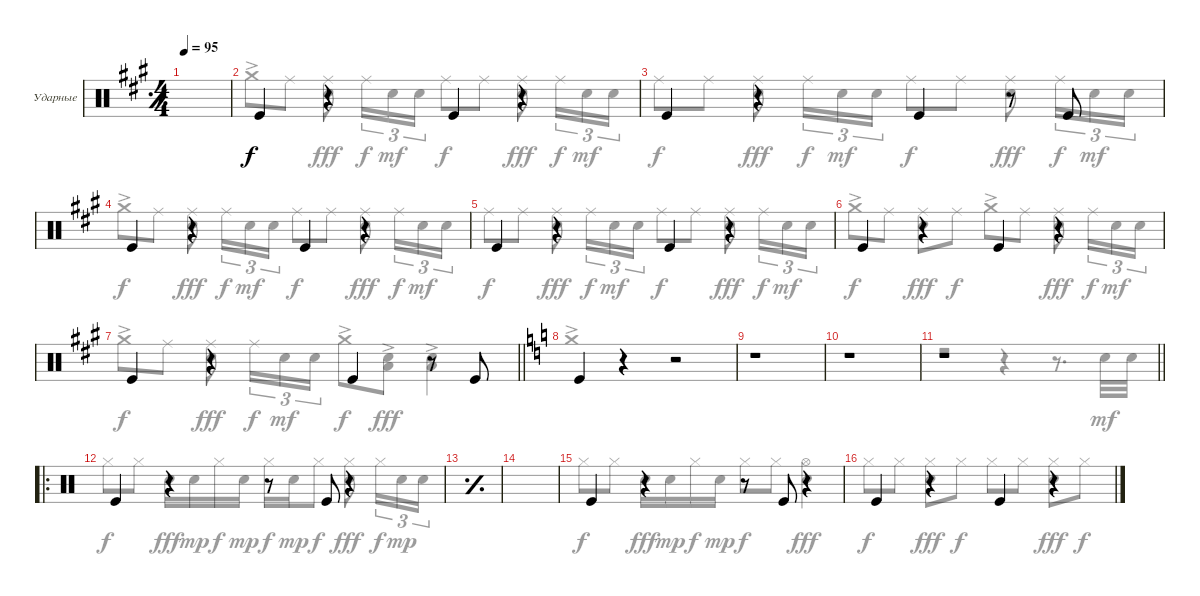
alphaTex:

\defaultSystemsLayout 4
\bracketExtendMode groupsimilarinstruments
\firstSystemTrackNameOrientation horizontal
\otherSystemsTrackNameOrientation horizontal
\track ("Ударные" "Ударные") {instrument percussion}
\staff {score}
\articulation defaults
\voice
\ts (4 4)
\tempo 95
\clef neutral
\simile simple
\ks a
|
\simile none "Kick (hit)".4
r.4 "Kick (hit)".4 r.4 |
"Kick (hit)".4 r.4 "Kick (hit)".4 r.8 "Kick (hit)".8 |
"Kick (hit)".4 r.4 "Kick (hit)".4 r.4 |
"Kick (hit)".4 r.4 "Kick (hit)".4 r.4 |
"Kick (hit)".4 r.4 "Kick (hit)".4 r.4 |
\barLineRight lightlight "Kick (hit)".4
r.4 "Kick (hit)".4 r.8 "Kick (hit)".8 |
\ks c "Kick (hit)".4
r.4 r.2 |
r.1 |
r.1 |
\barLineRight lightlight
r.1 |
\ro "Kick (hit)".4
r.4 r.8 "Kick (hit)".8 r.4 |
\simile simple
|
|
\simile none "Kick (hit)".4
r.4 r.8 "Kick (hit)".8 r.4 |
"Kick (hit)".4 r.4 "Kick (hit)".4 r.4
\voice
\clef neutral
\ottava regular
\simile simple
\ks a
|
\simile none "Crash medium (hit)"{ac}.8{dy f} "Ride (middle)".8
("Ride (middle)" "Snare (hit) 2").8{dy fff} "Ride (middle)".16{tu (3 2) dy f} "Snare (hit) 2".16{tu (3 2) dy mf} "Snare (hit) 2".16{tu (3 2)} "Ride (middle)".8{dy f} "Ride (middle)".8 ("Ride (middle)" "Snare (hit) 2").8{dy fff} "Ride (middle)".16{tu (3 2) dy f} "Snare (hit) 2".16{tu (3 2) dy mf} "Snare (hit) 2".16{tu (3 2)} |
"Ride (middle)".8{dy f} "Ride (middle)".8 ("Ride (middle)" "Snare (hit) 2").8{dy fff} "Ride (middle)".16{tu (3 2) dy f} "Snare (hit) 2".16{tu (3 2) dy mf} "Snare (hit) 2".16{tu (3 2)} "Ride (middle)".8{dy f} "Ride (middle)".8 ("Ride (middle)" "Snare (hit) 2").8{dy fff} "Ride (middle)".16{tu (3 2) dy f} "Snare (hit) 2".16{tu (3 2) dy mf} "Snare (hit) 2".16{tu (3 2)} |
"Crash medium (hit)"{ac}.8{dy f} "Ride (middle)".8 ("Ride (middle)" "Snare (hit) 2").8{dy fff} "Ride (middle)".16{tu (3 2) dy f} "Snare (hit) 2".16{tu (3 2) dy mf} "Snare (hit) 2".16{tu (3 2)} "Ride (middle)".8{dy f} "Ride (middle)".8 ("Ride (middle)" "Snare (hit) 2").8{dy fff} "Ride (middle)".16{tu (3 2) dy f} "Snare (hit) 2".16{tu (3 2) dy mf} "Snare (hit) 2".16{tu (3 2)} |
"Ride (middle)".8{dy f} "Ride (middle)".8 ("Ride (middle)" "Snare (hit) 2").8{dy fff} "Ride (middle)".16{tu (3 2) dy f} "Snare (hit) 2".16{tu (3 2) dy mf} "Snare (hit) 2".16{tu (3 2)} "Ride (middle)".8{dy f} "Ride (middle)".8 ("Ride (middle)" "Snare (hit) 2").8{dy fff} "Ride (middle)".16{tu (3 2) dy f} "Snare (hit) 2".16{tu (3 2) dy mf} "Snare (hit) 2".16{tu (3 2)} |
"Crash medium (hit)"{ac}.8{dy f} "Ride (middle)".8 ("Ride (middle)" "Snare (hit) 2").8{dy fff} "Ride (middle)".8{dy f} "Crash medium (hit)"{ac}.8 "Ride (middle)".8 ("Ride (middle)" "Snare (hit) 2").8{dy fff} "Ride (middle)".16{tu (3 2) dy f} "Snare (hit) 2".16{tu (3 2) dy mf} "Snare (hit) 2".16{tu (3 2)} |
\barLineRight lightlight "Crash medium (hit)"{ac}.8{dy f} "Ride (middle)".8
("Ride (middle)" "Snare (hit) 2").8{dy fff} "Ride (middle)".16{tu (3 2) dy f} "Snare (hit) 2".16{tu (3 2) dy mf} "Snare (hit) 2".16{tu (3 2)} "Crash medium (hit)"{ac}.8{dy f} ("Snare (hit) 2"{ac} "Low Tom (hit)").8{dy fff} ("Low Tom (hit)"{ac} "Snare (hit) 2"{ac}).4 |
\ks c "Crash medium (hit)"{ac}.1
|
r.1 |
r.1 |
\barLineRight lightlight
r.2 r.4 r.8{d} "Snare (hit) 2".32{dy mf} "Snare (hit) 2".32 |
"Hi-Hat (closed)".8{dy f} "Hi-Hat (closed)".8 "Snare (hit) 2".16{dy fff} "Snare (hit) 2".16{dy mp} "Hi-Hat (closed)".16{dy f} "Snare (hit) 2".16{dy mp} "Hi-Hat (closed)".16{dy f} "Snare (hit) 2".16{dy mp} "Hi-Hat (closed)".8{dy f} ("Hi-Hat (closed)" "Snare (hit) 2").8{dy fff} "Hi-Hat (closed)".16{tu (3 2) dy f} "Snare (hit) 2".16{tu (3 2) dy mp} "Snare (hit) 2".16{tu (3 2)} |
\simile simple
|
|
\simile none "Hi-Hat (closed)".8{dy f} "Hi-Hat (closed)".8 "Snare (hit) 2".16{dy fff} "Snare (hit) 2".16{dy mp} "Hi-Hat (closed)".16{dy f} "Snare (hit) 2".16{dy mp} "Hi-Hat (closed)".8{dy f} "Hi-Hat (closed)".8
("Hi-Hat (open)" "Snare (hit) 2").4{dy fff} |
"Hi-Hat (closed)".8{dy f} "Hi-Hat (closed)".8 ("Hi-Hat (closed)" "Snare (hit) 2").8{dy fff} "Hi-Hat (closed)".8{dy f} "Hi-Hat (closed)".8 "Hi-Hat (closed)".8 ("Hi-Hat (closed)" "Snare (hit) 2").8{dy fff} "Hi-Hat (closed)".8{dy f}
